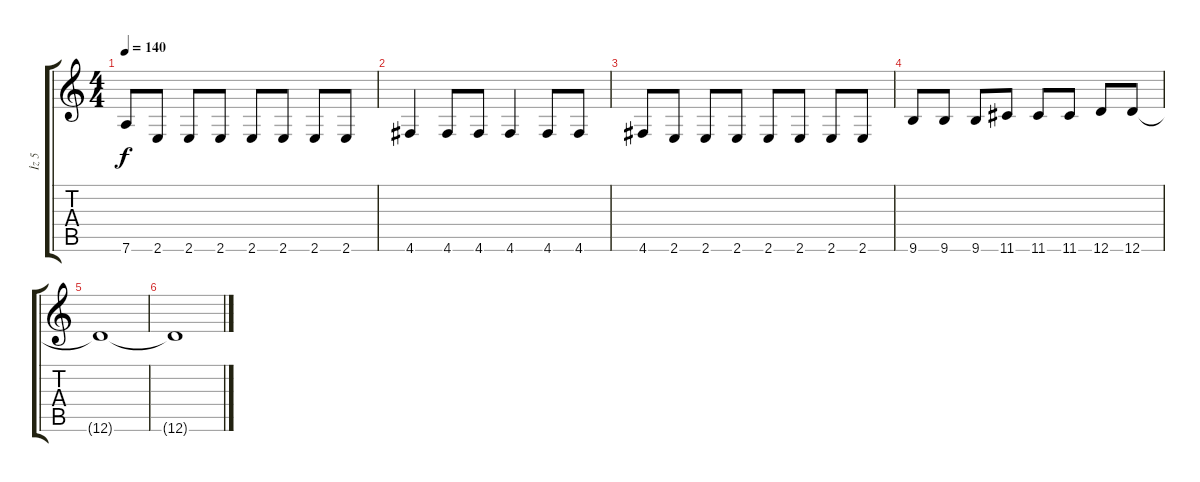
\track ("İz 5" "İz 5") {instrument electricbassfinger}
\staff {score tabs}
\tuning (E4 B3 G3 D3 A2 D2) {hide}
\ts (4 4)
\tempo 140
\clef g2
\ks c
7.6.8{dy f} 2.6.8 2.6.8 2.6.8 2.6.8 2.6.8 2.6.8 2.6.8 |
4.6.4 4.6.8 4.6.8 4.6.4 4.6.8 4.6.8 |
4.6.8 2.6.8 2.6.8 2.6.8 2.6.8 2.6.8 2.6.8 2.6.8 |
9.6.8 9.6.8 9.6.8 11.6.8 11.6.8 11.6.8 12.6.8 12.6.8 |
12.6{t}.1 |
12.6{t}.1
